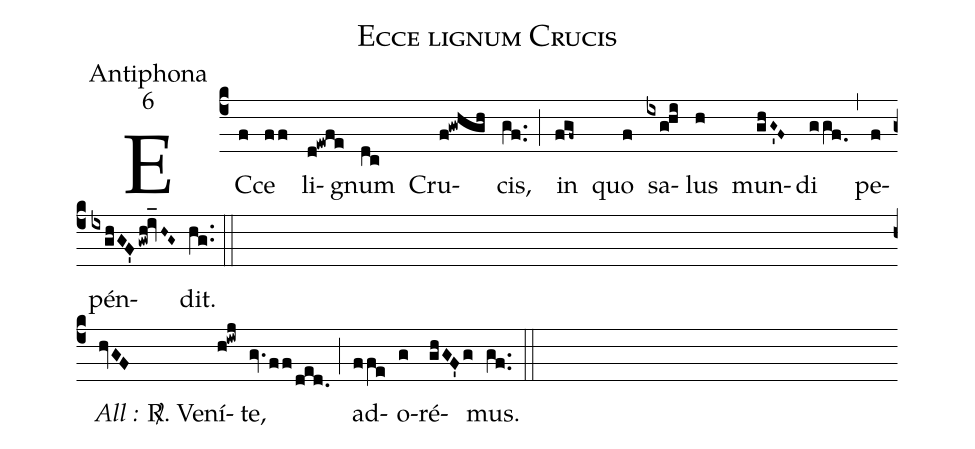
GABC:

name:Ecce lignum Crucis;
office-part:Antiphona;
mode:6;
%%
(c4) EC(f)ce(ff) li(d!ewfe)gnum(dc) Cru(f!gwhgh)cis,(gf..) (;) in(fgf~) quo(f) sa(ixghi)lus(h) mun(ghG~'F~)di(ggf.0) (,) pe(f)pén(ixghGF'gwh!iv_H~G~)dit.(hg..) (::)
(Z)
<i>All :</i> <sp>R/</sp>. Ve(hvGF)ní(h!iwj)te,(gv.ff/ded.) (;) ad(ffe)o(g)ré(ghGF'g)mus.(gf..) (::)
